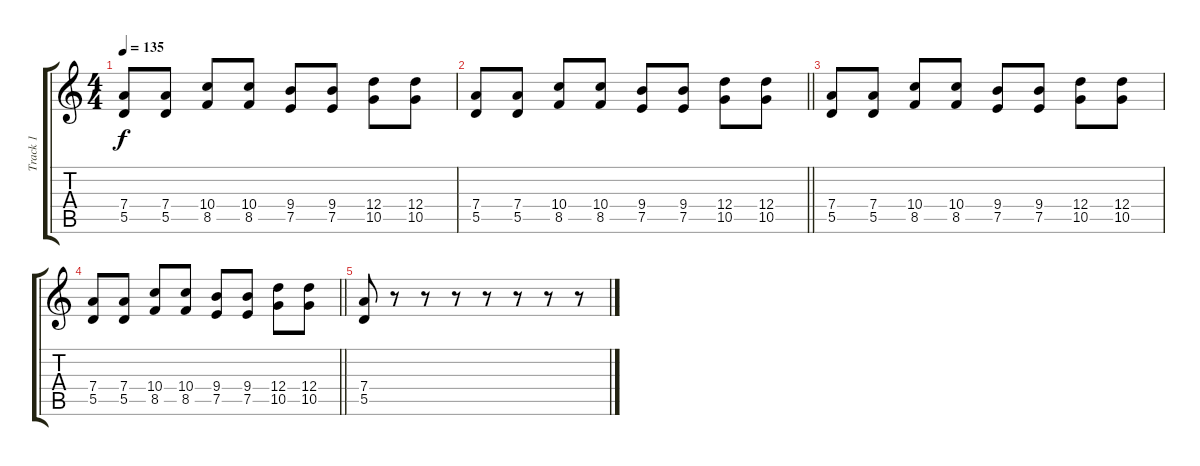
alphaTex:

\track ("Track 1" "Track 1") {instrument distortionguitar}
\staff {score tabs}
\tuning (E4 B3 G3 D3 A2 E2) {hide}
\ts (4 4)
\tempo 135
\clef g2
\ks c
(7.4 5.5).8{dy f} (7.4 5.5).8 (10.4 8.5).8 (10.4 8.5).8 (9.4 7.5).8 (9.4 7.5).8 (12.4 10.5).8 (12.4 10.5).8 |
\barLineRight lightlight
(7.4 5.5).8 (7.4 5.5).8 (10.4 8.5).8 (10.4 8.5).8 (9.4 7.5).8 (9.4 7.5).8 (12.4 10.5).8 (12.4 10.5).8 |
(7.4 5.5).8 (7.4 5.5).8 (10.4 8.5).8 (10.4 8.5).8 (9.4 7.5).8 (9.4 7.5).8 (12.4 10.5).8 (12.4 10.5).8 |
\barLineRight lightlight
(7.4 5.5).8 (7.4 5.5).8 (10.4 8.5).8 (10.4 8.5).8 (9.4 7.5).8 (9.4 7.5).8 (12.4 10.5).8 (12.4 10.5).8 |
(7.4 5.5).8 r.8 r.8 r.8 r.8 r.8 r.8 r.8
